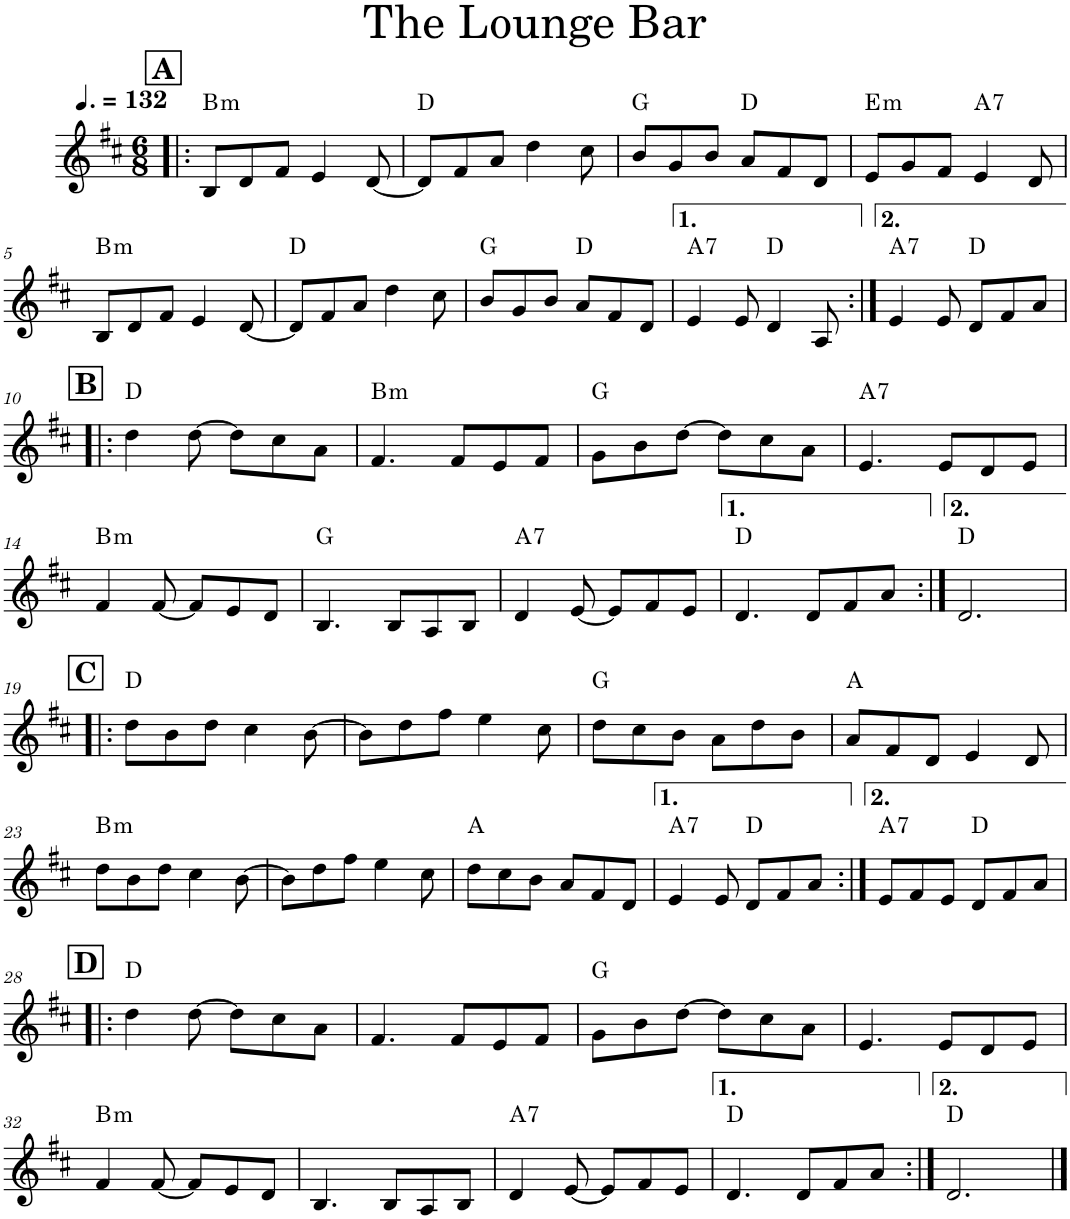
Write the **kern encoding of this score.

**kern	**harte
*part1	*part1
*staff1	*
*I"Piano	*
*I'Pno.	*
*clefG2	*
*k[f#c#]	*
*M6/8	*
*MM198	*
!!LO:REH:place=s1:a:B:cj:fs=14:t=A
=1!|:	=1!|:
!	!LO:H:kt=m
8B/L	B:min
8d/	.
8f#/J	.
4e/	.
[8d/	.
=2	=2
8d/L]	D:maj
8f#/	.
8a/J	.
4dd\	.
8cc#\	.
=3	=3
8b/L	G:maj
8g/	.
8b/J	.
8a/L	D:maj
8f#/	.
8d/J	.
=4	=4
!	!LO:H:kt=m
8e/L	E:min
8g/	.
8f#/J	.
!	!LO:H:kt=7
4e/	A:7
8d/	.
!!LO:LB:g=z
=5	=5
!	!LO:H:kt=m
8B/L	B:min
8d/	.
8f#/J	.
4e/	.
[8d/	.
=6	=6
8d/L]	D:maj
8f#/	.
8a/J	.
4dd\	.
8cc#\	.
=7	=7
8b/L	G:maj
8g/	.
8b/J	.
8a/L	D:maj
8f#/	.
8d/J	.
=8	=8
!	!LO:H:kt=7
4e/	A:7
8e/	.
4d/	D:maj
8A/	.
=9:|!	=9:|!
!	!LO:H:kt=7
4e/	A:7
8e/	.
8d/L	D:maj
8f#/	.
8a/J	.
!!LO:LB:g=z
!!LO:REH:place=s1:a:B:cj:fs=14:t=B
=10!|:	=10!|:
4dd\	D:maj
[8dd\	.
8dd\L]	.
8cc#\	.
8a\J	.
=11	=11
!	!LO:H:kt=m
4.f#/	B:min
8f#/L	.
8e/	.
8f#/J	.
=12	=12
8g\L	G:maj
8b\	.
[8dd\J	.
8dd\L]	.
8cc#\	.
8a\J	.
=13	=13
!	!LO:H:kt=7
4.e/	A:7
8e/L	.
8d/	.
8e/J	.
!!LO:LB:g=z
=14	=14
!	!LO:H:kt=m
4f#/	B:min
[8f#/	.
8f#/L]	.
8e/	.
8d/J	.
=15	=15
4.B/	G:maj
8B/L	.
8A/	.
8B/J	.
=16	=16
!	!LO:H:kt=7
4d/	A:7
[8e/	.
8e/L]	.
8f#/	.
8e/J	.
=17	=17
4.d/	D:maj
8d/L	.
8f#/	.
8a/J	.
=18:|!	=18:|!
2.d/	D:maj
!!LO:LB:g=z
!!LO:REH:place=s1:a:B:cj:fs=14:t=C
=19!|:	=19!|:
8dd\L	D:maj
8b\	.
8dd\J	.
4cc#\	.
[8b\	.
=20	=20
8b\L]	.
8dd\	.
8ff#\J	.
4ee\	.
8cc#\	.
=21	=21
8dd\L	G:maj
8cc#\	.
8b\J	.
8a\L	.
8dd\	.
8b\J	.
=22	=22
8a/L	A:maj
8f#/	.
8d/J	.
4e/	.
8d/	.
!!LO:LB:g=z
=23	=23
!	!LO:H:kt=m
8dd\L	B:min
8b\	.
8dd\J	.
4cc#\	.
[8b\	.
=24	=24
8b\L]	.
8dd\	.
8ff#\J	.
4ee\	.
8cc#\	.
=25	=25
8dd\L	A:maj
8cc#\	.
8b\J	.
8a/L	.
8f#/	.
8d/J	.
=26	=26
!	!LO:H:kt=7
4e/	A:7
8e/	.
8d/L	D:maj
8f#/	.
8a/J	.
=27:|!	=27:|!
!	!LO:H:kt=7
8e/L	A:7
8f#/	.
8e/J	.
8d/L	D:maj
8f#/	.
8a/J	.
!!LO:LB:g=z
!!LO:REH:place=s1:a:B:cj:fs=14:t=D
=28!|:	=28!|:
4dd\	D:maj
[8dd\	.
8dd\L]	.
8cc#\	.
8a\J	.
=29	=29
4.f#/	.
8f#/L	.
8e/	.
8f#/J	.
=30	=30
8g\L	G:maj
8b\	.
[8dd\J	.
8dd\L]	.
8cc#\	.
8a\J	.
=31	=31
4.e/	.
8e/L	.
8d/	.
8e/J	.
!!LO:LB:g=z
=32	=32
!	!LO:H:kt=m
4f#/	B:min
[8f#/	.
8f#/L]	.
8e/	.
8d/J	.
=33	=33
4.B/	.
8B/L	.
8A/	.
8B/J	.
=34	=34
!	!LO:H:kt=7
4d/	A:7
[8e/	.
8e/L]	.
8f#/	.
8e/J	.
=35	=35
4.d/	D:maj
8d/L	.
8f#/	.
8a/J	.
=36:|!	=36:|!
2.d/	D:maj
==	==
*-	*-
